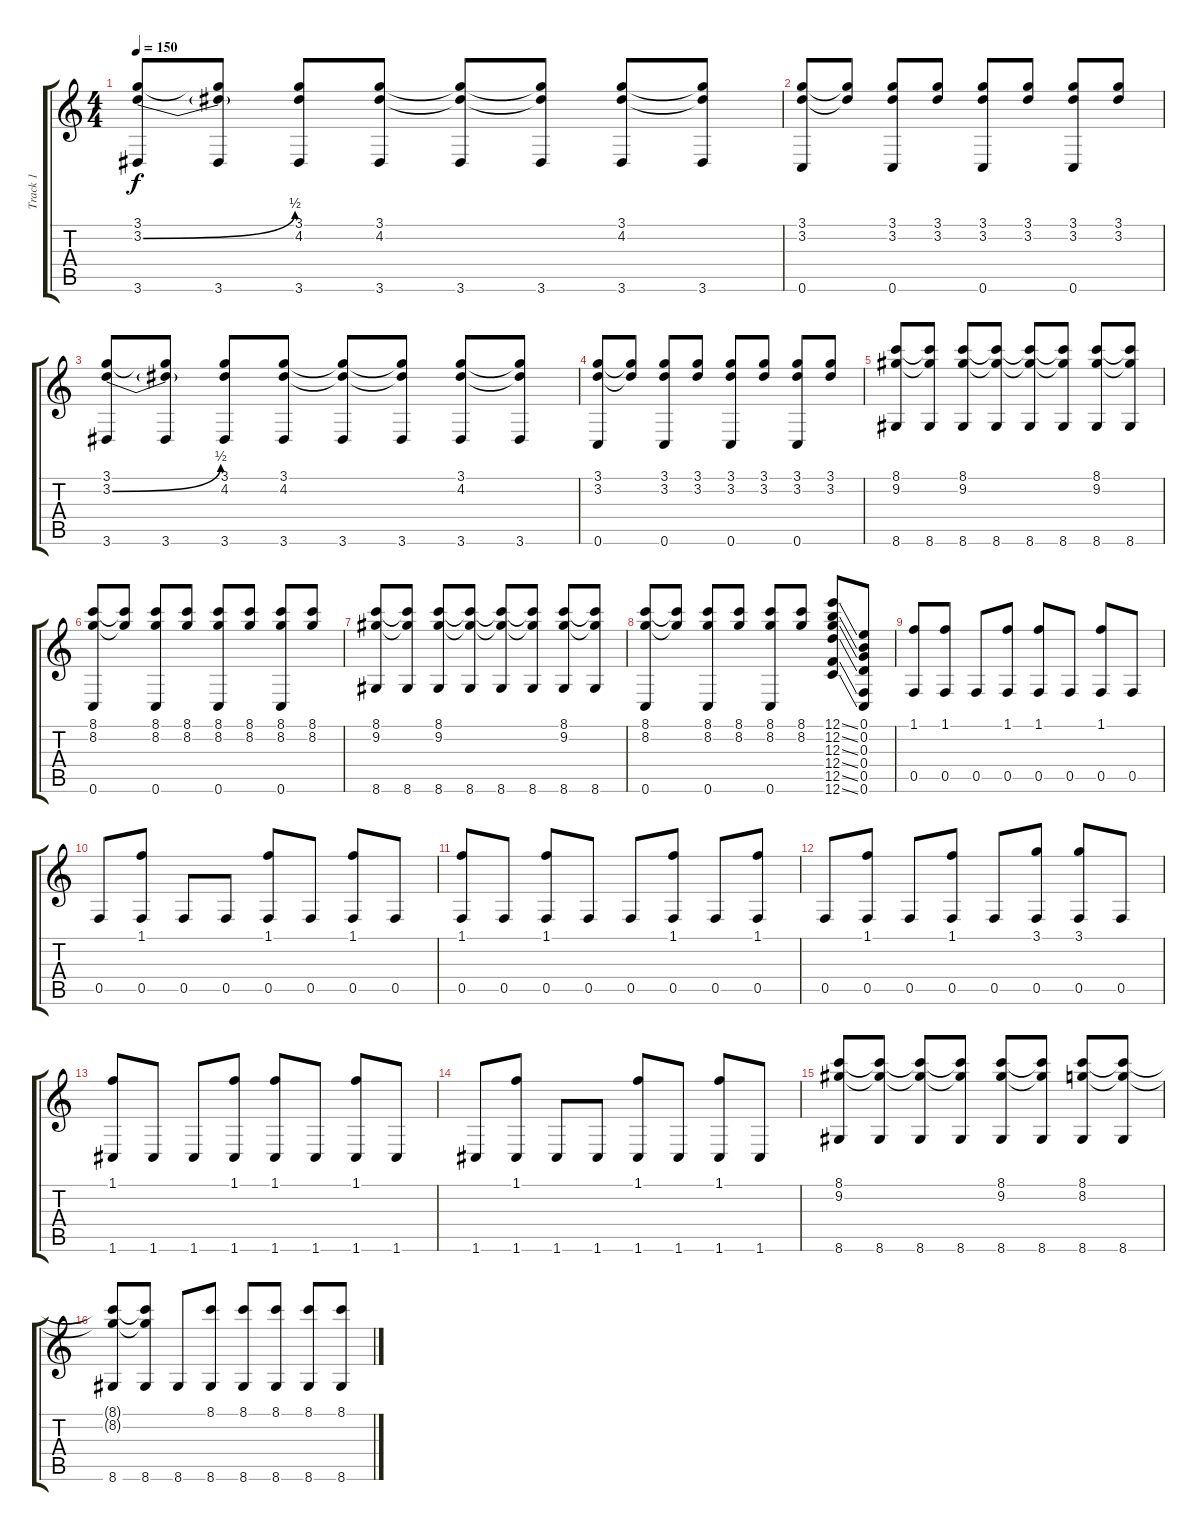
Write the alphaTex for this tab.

\track ("Track 1" "Track 1") {instrument overdrivenguitar}
\staff {score tabs}
\tuning (E4 B3 G3 D3 F2 C2) {hide}
\ts (4 4)
\tempo 150
\clef g2
\ks c
(3.1 3.2{be (bend 0 0 60 2)} 3.6).8{dy f instrument overdrivenguitar} (3.1{t} 3.2{t} 3.6).8 (3.1 4.2 3.6).8 (3.1 4.2 3.6).8 (3.1{t} 4.2{t} 3.6).8 (3.1{t} 4.2{t} 3.6).8 (3.1 4.2 3.6).8 (3.1{t} 4.2{t} 3.6).8 |
(3.1 3.2 0.6).8 (3.1{t} 3.2{t}).8 (3.1 3.2 0.6).8 (3.1 3.2).8 (3.1 3.2 0.6).8 (3.1 3.2).8 (3.1 3.2 0.6).8 (3.1 3.2).8 |
(3.1 3.2{be (bend 0 0 60 2)} 3.6).8 (3.1{t} 3.2{t} 3.6).8 (3.1 4.2 3.6).8 (3.1 4.2 3.6).8 (3.1{t} 4.2{t} 3.6).8 (3.1{t} 4.2{t} 3.6).8 (3.1 4.2 3.6).8 (3.1{t} 4.2{t} 3.6).8 |
(3.1 3.2 0.6).8 (3.1{t} 3.2{t}).8 (3.1 3.2 0.6).8 (3.1 3.2).8 (3.1 3.2 0.6).8 (3.1 3.2).8 (3.1 3.2 0.6).8 (3.1 3.2).8 |
(8.1 9.2 8.6).8 (8.1{t} 9.2{t} 8.6).8 (8.1 9.2 8.6).8 (8.1{t} 9.2{t} 8.6).8 (8.1{t} 9.2{t} 8.6).8 (8.1{t} 9.2{t} 8.6).8 (8.1 9.2 8.6).8 (8.1{t} 9.2{t} 8.6).8 |
(8.1 8.2 0.6).8 (8.1{t} 8.2{t}).8 (8.1 8.2 0.6).8 (8.1 8.2).8 (8.1 8.2 0.6).8 (8.1 8.2).8 (8.1 8.2 0.6).8 (8.1 8.2).8 |
(8.1 9.2 8.6).8 (8.1{t} 9.2{t} 8.6).8 (8.1 9.2 8.6).8 (8.1{t} 9.2{t} 8.6).8 (8.1{t} 9.2{t} 8.6).8 (8.1{t} 9.2{t} 8.6).8 (8.1 9.2 8.6).8 (8.1{t} 9.2{t} 8.6).8 |
(8.1 8.2 0.6).8 (8.1{t} 8.2{t}).8 (8.1 8.2 0.6).8 (8.1 8.2).8 (8.1 8.2 0.6).8 (8.1 8.2).8 (12.1{ss} 12.2{ss} 12.3{ss} 12.4{ss} 12.5{ss} 12.6{ss}).8 (0.1 0.2 0.3 0.4 0.5 0.6).8 |
(1.1 0.5).8 (1.1 0.5).8 0.5.8 (1.1 0.5).8 (1.1 0.5).8 0.5.8 (1.1 0.5).8 0.5.8 |
0.5.8 (1.1 0.5).8 0.5.8 0.5.8 (1.1 0.5).8 0.5.8 (1.1 0.5).8 0.5.8 |
(1.1 0.5).8 0.5.8 (1.1 0.5).8 0.5.8 0.5.8 (1.1 0.5).8 0.5.8 (1.1 0.5).8 |
0.5.8 (1.1 0.5).8 0.5.8 (1.1 0.5).8 0.5.8 (3.1 0.5).8 (3.1 0.5).8 0.5.8 |
(1.1 1.6).8 1.6.8 1.6.8 (1.1 1.6).8 (1.1 1.6).8 1.6.8 (1.1 1.6).8 1.6.8 |
1.6.8 (1.1 1.6).8 1.6.8 1.6.8 (1.1 1.6).8 1.6.8 (1.1 1.6).8 1.6.8 |
(8.1 9.2 8.6).8 (8.1{t} 9.2{t} 8.6).8 (8.1{t} 9.2{t} 8.6).8 (8.1{t} 9.2{t} 8.6).8 (8.1 9.2 8.6).8 (8.1{t} 9.2{t} 8.6).8 (8.1 8.2 8.6).8 (8.1{t} 8.2{t} 8.6).8 |
(8.1{t} 8.2{t} 8.6).8 (8.1{t} 8.2{t} 8.6).8 8.6.8 (8.1 8.6).8 (8.1 8.6).8 (8.1 8.6).8 (8.1 8.6).8 (8.1 8.6).8
